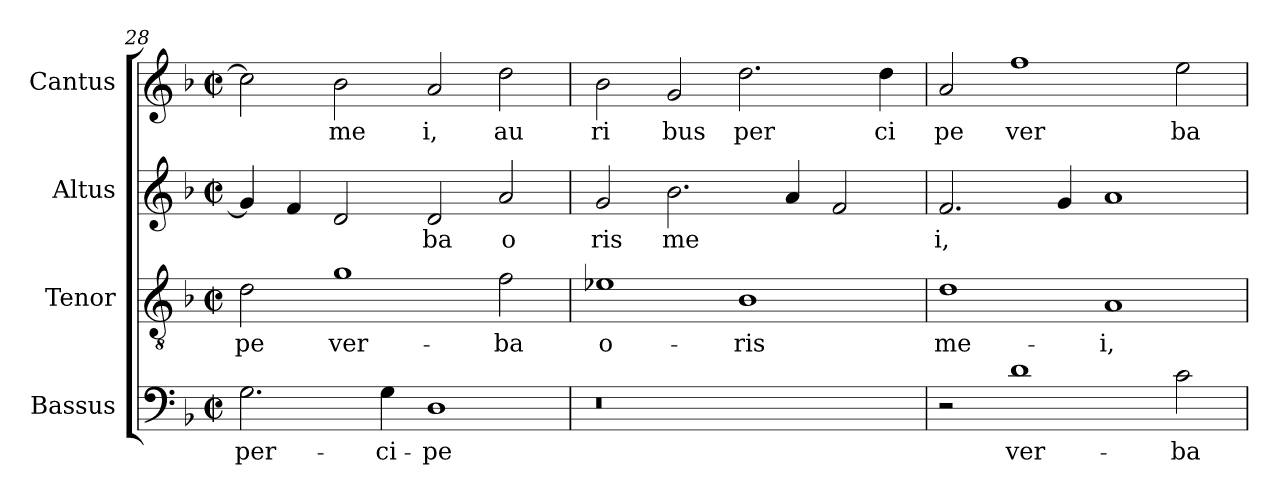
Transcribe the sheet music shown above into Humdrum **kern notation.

**kern	**text	**kern	**text	**kern	**text	**kern	**text
*part4	*part4	*part3	*part3	*part2	*part2	*part1	*part1
*staff4	*staff4	*staff3	*staff3	*staff2	*staff2	*staff1	*staff1
*I"Bassus	*	*I"Tenor	*	*I"Altus	*	*I"Cantus	*
*clefF4	*	*clefGv2	*	*clefG2	*	*clefG2	*
*k[b-]	*	*k[b-]	*	*k[b-]	*	*k[b-]	*
*F:	*	*F:	*	*F:	*	*F:	*
*M2/2	*	*M2/2	*	*M2/2	*	*M2/2	*
*met(c|)	*	*met(c|)	*	*met(c|)	*	*met(c|)	*
=28	=28	=28	=28	=28	=28	=28	=28
!	!LO:LY:b:cj	!	!LO:LY:b:cj	!	!	!	!
2.G\	per-	2d\	-pe	4g/]	.	2cc\]	.
.	.	.	.	4f/	.	.	.
!	!	!	!LO:LY:b:cj	!	!	!	!LO:LY:b:cj
.	.	1g	ver-	2d/	.	2b-\	me
!	!LO:LY:b:cj	!	!	!	!	!	!
4G\	-ci-	.	.	.	.	.	.
!	!LO:LY:b:cj	!	!	!	!LO:LY:b:cj	!	!LO:LY:b:cj
1D	-pe	.	.	2d/	ba	2a/	i,
!	!	!	!LO:LY:b:cj	!	!LO:LY:b:cj	!	!LO:LY:b:cj
.	.	2f\	-ba	2a/	o	2dd\	au
=29	=29	=29	=29	=29	=29	=29	=29
!	!	!	!LO:LY:b:cj	!	!LO:LY:b:cj	!	!LO:LY:b:cj
0r	.	1e-X	o-	2g/	ris	2b-\	ri
!	!	!	!	!	!LO:LY:b	!	!LO:LY:b:cj
.	.	.	.	2.b-\	me	2g/	bus
!	!	!	!LO:LY:b:cj	!	!	!	!LO:LY:b:cj
.	.	1B-	-ris	.	.	2.dd\	per
.	.	.	.	4a/	.	.	.
.	.	.	.	2f/	.	.	.
!	!	!	!	!	!	!	!LO:LY:b:cj
.	.	.	.	.	.	4dd\	ci
=30	=30	=30	=30	=30	=30	=30	=30
!	!	!	!LO:LY:b:cj	!	!LO:LY:b:cj	!	!LO:LY:b:cj
2r	.	1d	me-	2.f/	i,	2a/	pe
!	!LO:LY:b:cj	!	!	!	!	!	!LO:LY:b:cj
1d	ver-	.	.	.	.	1ff	ver
.	.	.	.	4g/	.	.	.
!	!	!	!LO:LY:b:cj	!	!	!	!
.	.	1A	-i,	1a	.	.	.
!	!LO:LY:b:cj	!	!	!	!	!	!LO:LY:b:cj
2c\	-ba	.	.	.	.	2ee\	ba
=	=	=	=	=	=	=	=
*-	*-	*-	*-	*-	*-	*-	*-
